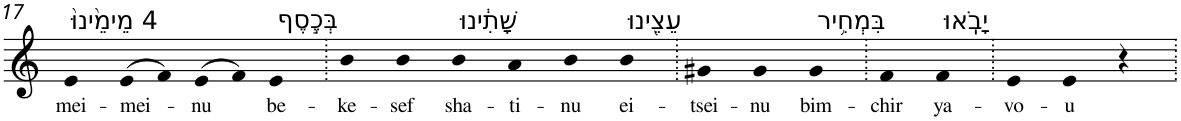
**kern	**text
*part1	*part1
*staff1	*staff1
*I"Piano	*
*I'Pno	*
!!LO:PB:g=z
*clefG2	*
*k[]	*
=17	=17
!LO:TX:a:t=4 מֵימֵ֙ינוּ֙	!
!	!LO:LY:b
4e	mei-
!	!LO:LY:b
(>8e	-mei-
8f)	.
!	!LO:LY:b
(>8e	-nu
8f)	.
!LO:TX:a:t=בְּכֶ֣סֶף	!
!	!LO:LY:b
4e	be-
=18.	=18.
!	!LO:LY:b
4b	-ke-
!	!LO:LY:b
4b	-sef
!LO:TX:a:t=שָׁתִ֔ינוּ	!
!	!LO:LY:b
4b	sha-
!	!LO:LY:b
4a	-ti-
!	!LO:LY:b
4b	-nu
!LO:TX:a:t=עֵצֵ֖ינוּ	!
!	!LO:LY:b
4b	ei-
=19.	=19.
!	!LO:LY:b
4g#X	-tsei-
!	!LO:LY:b
4g#	-nu
!LO:TX:a:t=בִּמְחִ֥יר	!
!	!LO:LY:b
4g#	bim-
=20.	=20.
!	!LO:LY:b
4f	-chir
!LO:TX:a:t=יָבֹֽאוּ	!
!	!LO:LY:b
4f	ya-
=21.	=21.
!	!LO:LY:b
4e	-vo-
!	!LO:LY:b
4e	-u
4r	.
=.	=.
*-	*-
